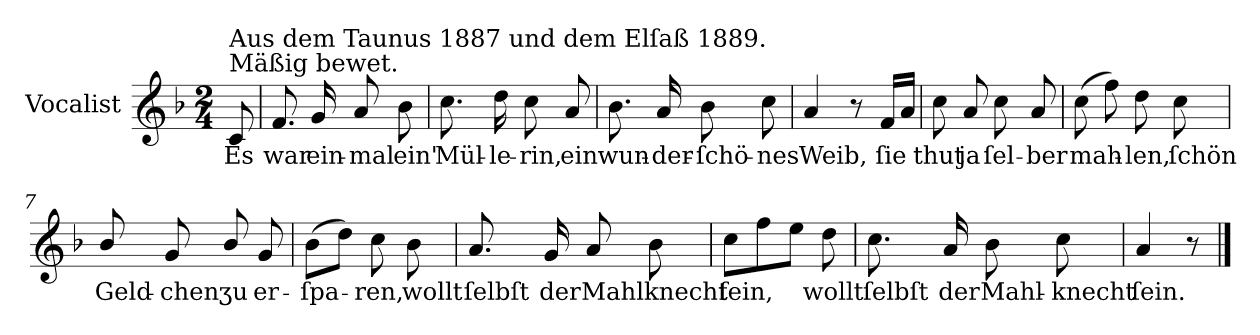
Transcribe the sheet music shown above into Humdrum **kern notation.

**kern	**text
*part1	*part1
*staff1	*staff1
*I"Vocalist	*
*k[b-]	*
*F:	*
*M2/4	*
=	=
!LO:TX:a:t=Mäßig bewet.	!
!LO:TX:a:t=Aus dem Taunus 1887 und dem Elſaß 1889.	!
8c	Es
=1	=1
8.f	war
16g	ein-
8a	-mal
8b-	ein'
=2	=2
8.cc	Mül-
16dd	-le-
8cc	-rin,
8a	ein
=3	=3
8.b-	wun-
16a	-der-
8b-	-ſchö-
8cc	-nes
=4	=4
4a	Weib,
8r	.
16fLL	ſie
16aJJ	.
=5	=5
8cc	thut
8a	ja
8cc	ſel-
8a	-ber
=6	=6
(8cc	mah-
8ff)	.
8dd	-len,
8cc	ſchön
=7	=7
8b-/	Geld-
8g	-chen
8b-/	ʒu
8g	er-
=8	=8
(8b-L	-ſpa-
8ddJ)	.
8cc	-ren,
8b-	wollt
=9	=9
8.a	ſelbſt
16g	der
8a	Mahlknecht
8b-	.
=10	=10
8ccL	ſein,
8ff	.
8eeJ	.
8dd	wollt
=11	=11
8.cc	ſelbſt
16a	der
8b-	Mahl-
8cc	-knecht
=12	=12
4a	ſein.
8r	.
==	==
*-	*-
